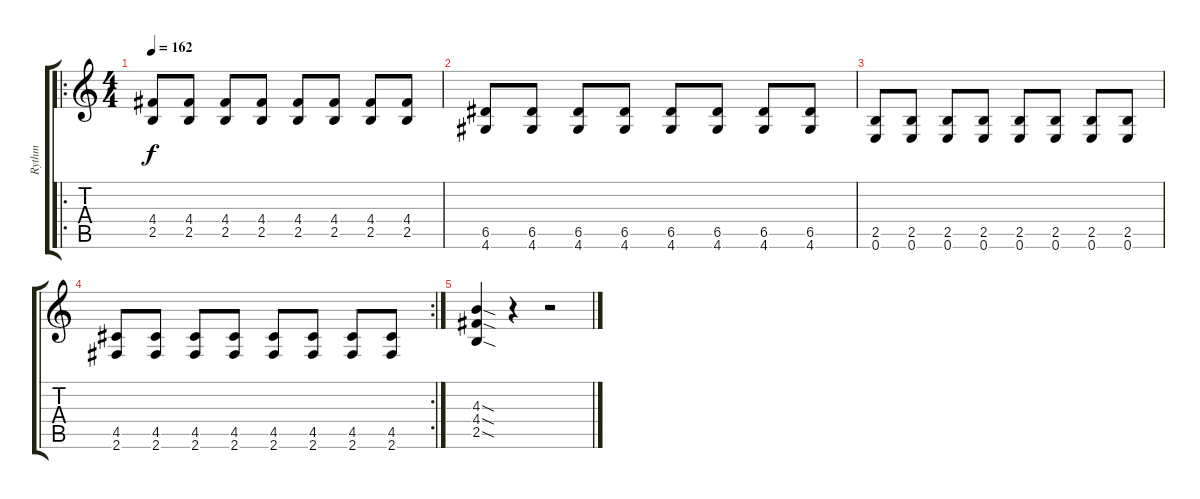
\track ("Rythm" "Rythm") {instrument distortionguitar}
\staff {score tabs}
\tuning (E4 B3 G3 D3 A2 E2) {hide}
\ro
\ts (4 4)
\tempo 162
\clef g2
\ks c
(4.4 2.5).8{dy f} (4.4 2.5).8 (4.4 2.5).8 (4.4 2.5).8 (4.4 2.5).8 (4.4 2.5).8 (4.4 2.5).8 (4.4 2.5).8 |
(6.5 4.6).8 (6.5 4.6).8 (6.5 4.6).8 (6.5 4.6).8 (6.5 4.6).8 (6.5 4.6).8 (6.5 4.6).8 (6.5 4.6).8 |
(2.5 0.6).8 (2.5 0.6).8 (2.5 0.6).8 (2.5 0.6).8 (2.5 0.6).8 (2.5 0.6).8 (2.5 0.6).8 (2.5 0.6).8 |
\rc 2
(4.5 2.6).8 (4.5 2.6).8 (4.5 2.6).8 (4.5 2.6).8 (4.5 2.6).8 (4.5 2.6).8 (4.5 2.6).8 (4.5 2.6).8 |
(4.3{sod} 4.4{sod} 2.5{sod}).4 r.4 r.2
